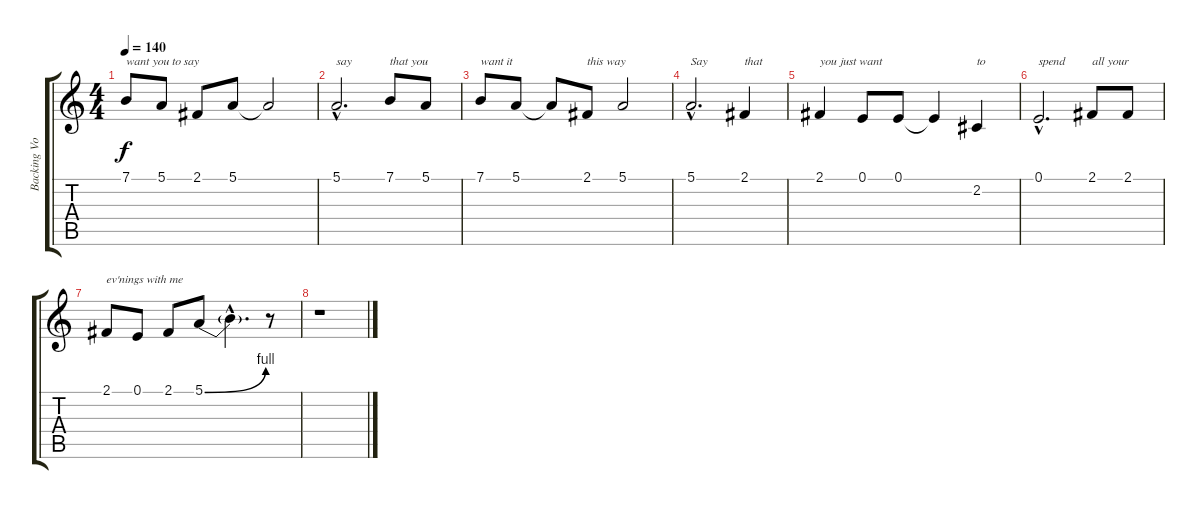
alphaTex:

\track ("Backing Vocals" "Backing Vo") {instrument choiraahs}
\staff {score tabs}
\tuning (E4 B3 G3 D3 A2 E2) {hide}
\ts (4 4)
\tempo 140
\clef g2
\ks c
7.1.8{txt "want you to say" dy f} 5.1.8 2.1.8 5.1.8 5.1{t}.2 |
5.1{hac}.2{d txt "say"} 7.1.8{txt "that you"} 5.1.8 |
7.1.8{txt "want it"} 5.1.8 5.1{t}.8 2.1.8{txt "this way"} 5.1.2 |
5.1{hac}.2{d txt "Say"} 2.1.4{txt "that"} |
2.1.4{txt "you just want"} 0.1.8 0.1.8 0.1{t}.4 2.2.4{txt "to"} |
0.1{hac}.2{d txt "spend"} 2.1.8{txt "all your"} 2.1.8 |
2.1.8{txt "ev'nings with me"} 0.1.8 2.1.8 5.1{be (bend 0 0 60 4)}.8 5.1{hac t}.4{d} r.8 |
r.1
